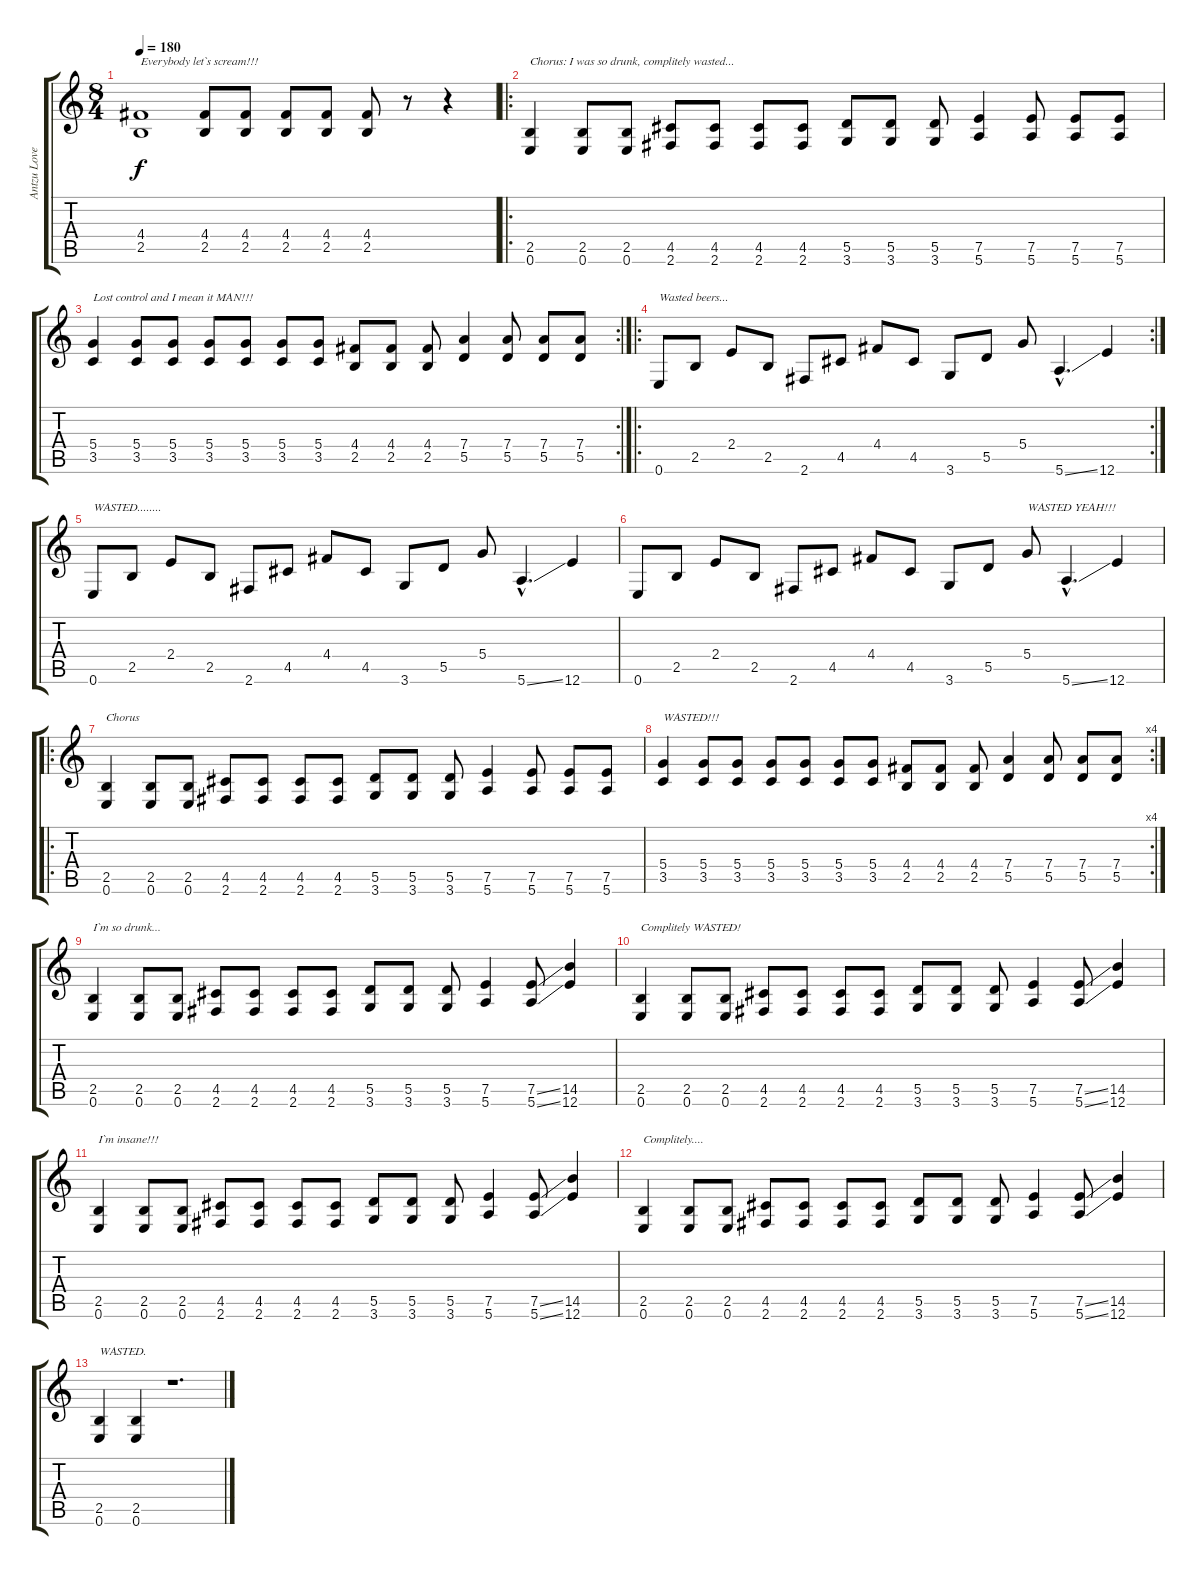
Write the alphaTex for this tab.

\track ("Antzu Lover" "Antzu Love") {instrument overdrivenguitar}
\staff {score tabs}
\tuning (E4 B3 G3 D3 A2 E2) {hide}
\ts (8 4)
\tempo 180
\clef g2
\ks c
(4.4 2.5).1{txt "Everybody let`s scream!!!" dy f} (4.4 2.5).8 (4.4 2.5).8 (4.4 2.5).8 (4.4 2.5).8 (4.4 2.5).8 r.8 r.4 |
\ro
(2.5 0.6).4{txt "Chorus: I was so drunk, complitely wasted..."} (2.5 0.6).8 (2.5 0.6).8 (4.5 2.6).8 (4.5 2.6).8 (4.5 2.6).8 (4.5 2.6).8 (5.5 3.6).8 (5.5 3.6).8 (5.5 3.6).8 (7.5 5.6).4 (7.5 5.6).8 (7.5 5.6).8 (7.5 5.6).8 |
\rc 2
(5.4 3.5).4{txt "Lost control and I mean it MAN!!!"} (5.4 3.5).8 (5.4 3.5).8 (5.4 3.5).8 (5.4 3.5).8 (5.4 3.5).8 (5.4 3.5).8 (4.4 2.5).8 (4.4 2.5).8 (4.4 2.5).8 (7.4 5.5).4 (7.4 5.5).8 (7.4 5.5).8 (7.4 5.5).8 |
\ro
\rc 2
0.6.8{txt "Wasted beers..."} 2.5.8 2.4.8 2.5.8 2.6.8 4.5.8 4.4.8 4.5.8 3.6.8 5.5.8 5.4.8 5.6{ss hac}.4{d} 12.6.4 |
0.6.8{txt "WASTED........"} 2.5.8 2.4.8 2.5.8 2.6.8 4.5.8 4.4.8 4.5.8 3.6.8 5.5.8 5.4.8 5.6{ss hac}.4{d} 12.6.4 |
0.6.8 2.5.8 2.4.8 2.5.8 2.6.8 4.5.8 4.4.8 4.5.8 3.6.8 5.5.8 5.4.8{txt "WASTED YEAH!!!"} 5.6{ss hac}.4{d} 12.6.4 |
\ro
(2.5 0.6).4{txt "Chorus"} (2.5 0.6).8 (2.5 0.6).8 (4.5 2.6).8 (4.5 2.6).8 (4.5 2.6).8 (4.5 2.6).8 (5.5 3.6).8 (5.5 3.6).8 (5.5 3.6).8 (7.5 5.6).4 (7.5 5.6).8 (7.5 5.6).8 (7.5 5.6).8 |
\rc 4
(5.4 3.5).4{txt "WASTED!!!"} (5.4 3.5).8 (5.4 3.5).8 (5.4 3.5).8 (5.4 3.5).8 (5.4 3.5).8 (5.4 3.5).8 (4.4 2.5).8 (4.4 2.5).8 (4.4 2.5).8 (7.4 5.5).4 (7.4 5.5).8 (7.4 5.5).8 (7.4 5.5).8 |
(2.5 0.6).4{txt "I`m so drunk..."} (2.5 0.6).8 (2.5 0.6).8 (4.5 2.6).8 (4.5 2.6).8 (4.5 2.6).8 (4.5 2.6).8 (5.5 3.6).8 (5.5 3.6).8 (5.5 3.6).8 (7.5 5.6).4 (7.5{ss} 5.6{ss}).8 (14.5 12.6).4 |
(2.5 0.6).4{txt "Complitely WASTED!"} (2.5 0.6).8 (2.5 0.6).8 (4.5 2.6).8 (4.5 2.6).8 (4.5 2.6).8 (4.5 2.6).8 (5.5 3.6).8 (5.5 3.6).8 (5.5 3.6).8 (7.5 5.6).4 (7.5{ss} 5.6{ss}).8 (14.5 12.6).4 |
(2.5 0.6).4{txt "I`m insane!!!"} (2.5 0.6).8 (2.5 0.6).8 (4.5 2.6).8 (4.5 2.6).8 (4.5 2.6).8 (4.5 2.6).8 (5.5 3.6).8 (5.5 3.6).8 (5.5 3.6).8 (7.5 5.6).4 (7.5{ss} 5.6{ss}).8 (14.5 12.6).4 |
(2.5 0.6).4{txt "Complitely...."} (2.5 0.6).8 (2.5 0.6).8 (4.5 2.6).8 (4.5 2.6).8 (4.5 2.6).8 (4.5 2.6).8 (5.5 3.6).8 (5.5 3.6).8 (5.5 3.6).8 (7.5 5.6).4 (7.5{ss} 5.6{ss}).8 (14.5 12.6).4 |
(2.5 0.6).4{txt "WASTED."} (2.5 0.6).4 r.1{d}
